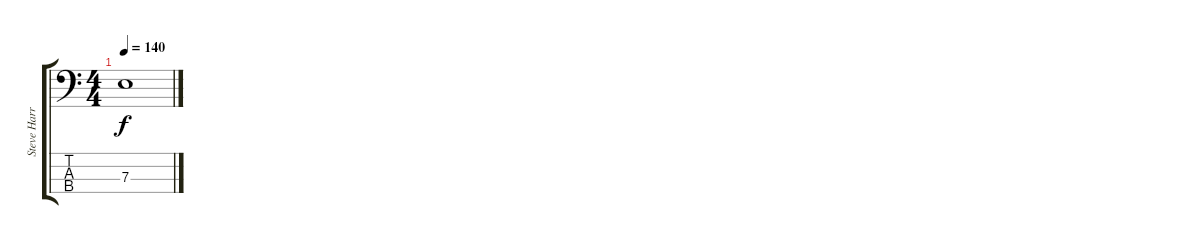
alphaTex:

\track ("Steve Harris" "Steve Harr") {instrument electricbassfinger}
\staff {score tabs}
\tuning (G2 D2 A1 E1) {hide}
\ts (4 4)
\tempo 140
\clef f4
\ks c
7.3{t}.1{dy f}
